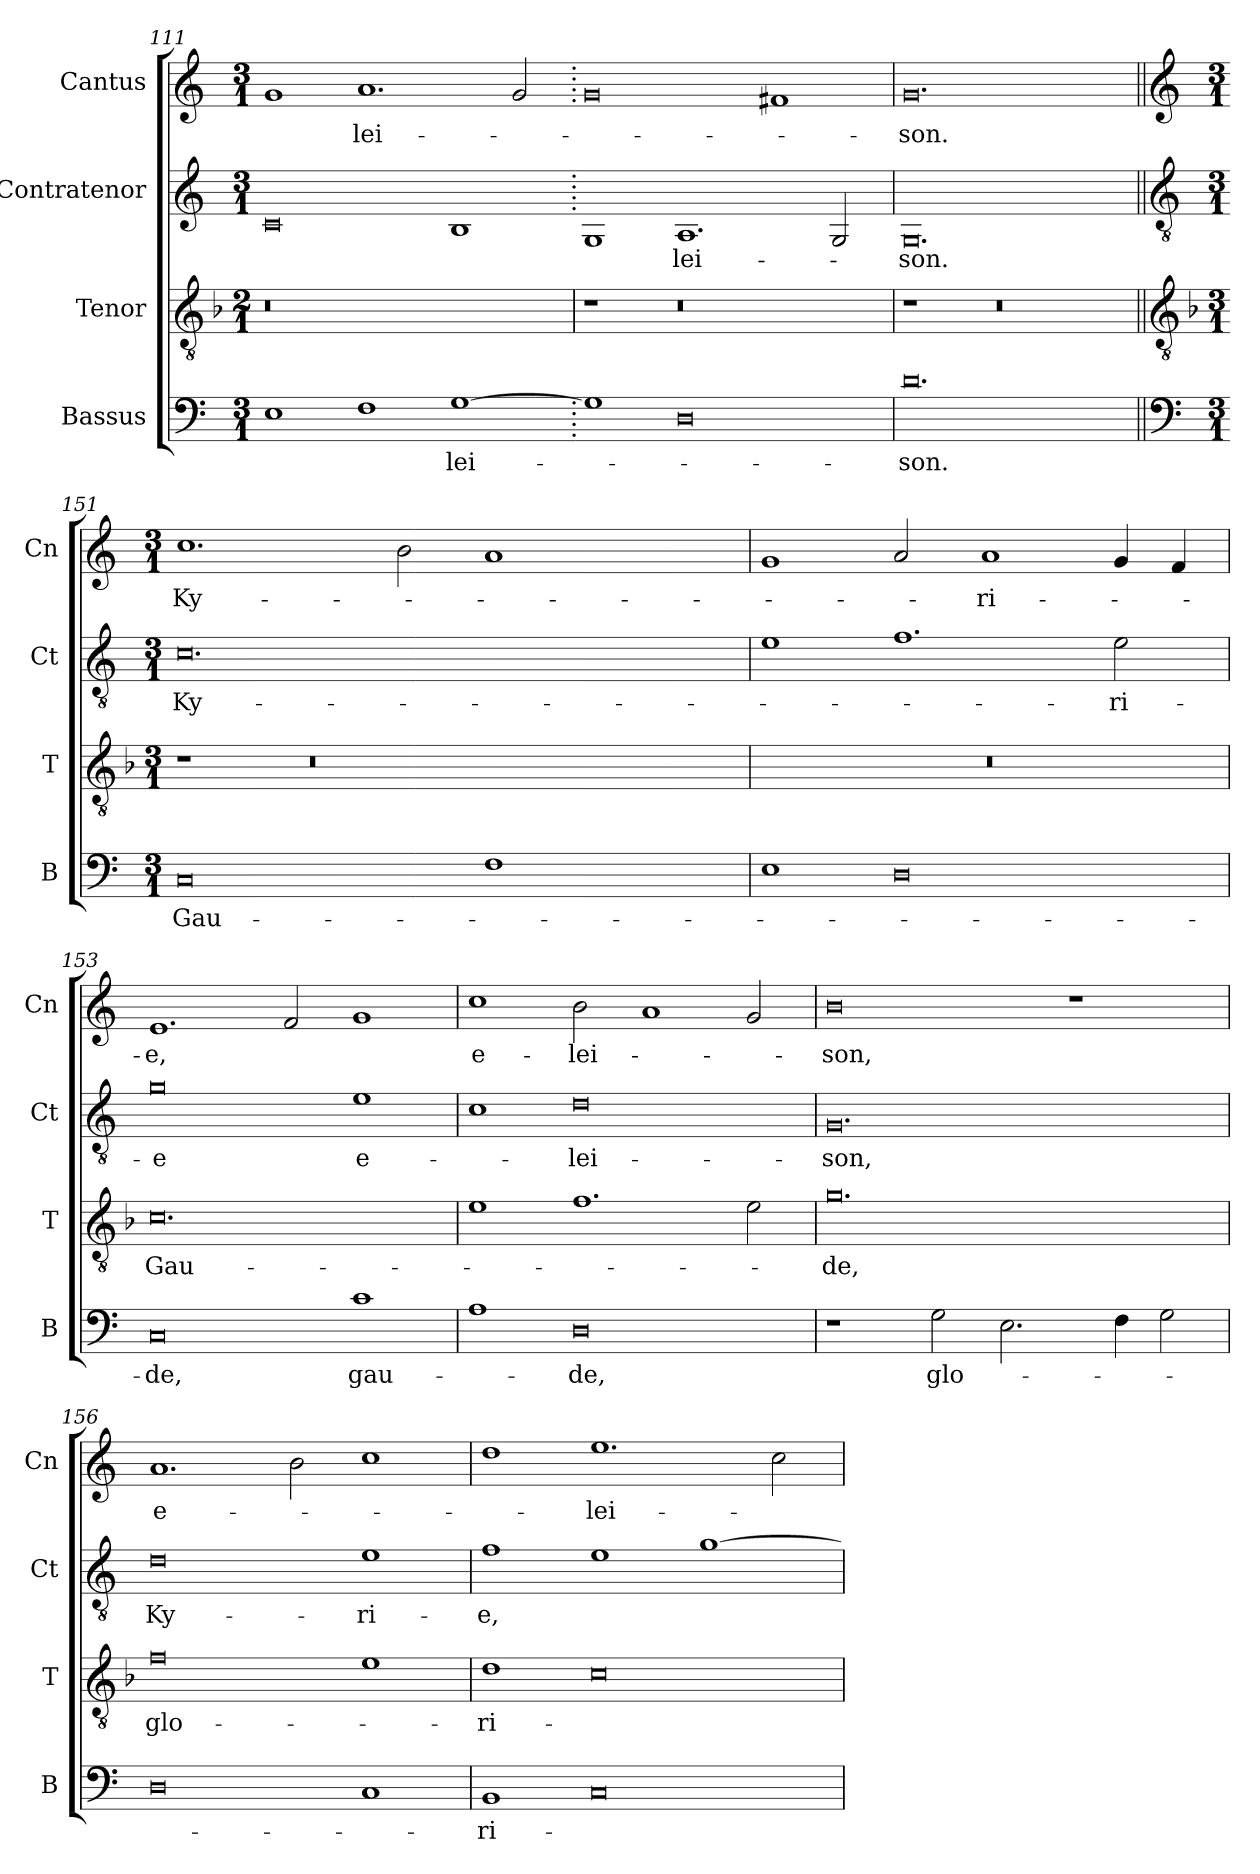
**kern	**text	**kern	**text	**kern	**text	**kern	**text
*part4	*part4	*part3	*part3	*part2	*part2	*part1	*part1
*staff4	*staff4	*staff3	*staff3	*staff2	*staff2	*staff1	*staff1
*I"Bassus	*	*I"Tenor	*	*I"Contratenor	*	*I"Cantus	*
*I'B	*	*I'T	*	*I'Ct	*	*I'Cn	*
*clefF4	*	*clefGv2	*	*clefG2	*	*clefG2	*
*k[]	*	*k[b-]	*	*k[]	*	*k[]	*
*M3/1	*	*M2/1	*	*M3/1	*	*M3/1	*
=111	=111	=111	=111	=111	=111	=111	=111
1E	.	0r	.	0c	.	1g	.
1F	.	.	.	.	.	1.a	-lei-
[1G	-lei-	1ryy	.	1B	.	.	.
.	.	.	.	.	.	2g/	.
=112.	=112.	=112	=112.	=112.	=112.	=112.	=112.
1G]	.	1r	.	1G	.	0g	.
0D	.	0r	.	1.A	-lei-	.	.
.	.	.	.	.	.	1f#X	.
.	.	.	.	2G/	.	.	.
=113	=113	=113	=113	=113	=113	=113	=113
0.d	-son.	1r	.	0.G	-son.	0.g	-son.
.	.	0r	.	.	.	.	.
!!LO:LB:g=z
=151||	=151||	=151||	=151||	=151||	=151||	=151||	=151||
*clefF4	*	*clefGv2	*	*clefGv2	*	*clefG2	*
*k[]	*	*k[b-]	*	*k[]	*	*k[]	*
*M3/1	*	*M3/1	*	*M3/1	*	*M3/1	*
0C	Gau-	1r	.	0.c	Ky-	1.cc	Ky-
.	.	0.r	.	.	.	.	.
.	.	.	.	.	.	2b\	.
1F	.	.	.	.	.	1a	.
1ryy	.	.	.	1ryy	.	1ryy	.
=152	=152	=152	=152	=152	=152	=152	=152
1E	.	0.r	.	1e	.	1g	.
0D	.	.	.	1.f	.	2a/	.
.	.	.	.	.	.	1a	-ri-
.	.	.	.	2e\	-ri-	4g/	.
.	.	.	.	.	.	4f/	.
=153	=153	=153	=153	=153	=153	=153	=153
0C	-de,	0.c	Gau-	0g	-e	1.e	-e,
.	.	.	.	.	.	2f/	.
1c	gau-	.	.	1e	e-	1g	.
=154	=154	=154	=154	=154	=154	=154	=154
1A	.	1e	.	1c	.	1cc	e-
0D	-de,	1.f	.	0d	-lei-	2b\	-lei-
.	.	.	.	.	.	1a	.
.	.	2e\	.	.	.	2g/	.
=155	=155	=155	=155	=155	=155	=155	=155
1r	.	0.g	-de,	0.G	-son,	0b	-son,
2G\	glo-	.	.	.	.	.	.
2.E\	.	.	.	.	.	.	.
.	.	.	.	.	.	1r	.
4F\	.	.	.	.	.	.	.
2G\	.	.	.	.	.	.	.
=156	=156	=156	=156	=156	=156	=156	=156
0D	.	0f	glo-	0d	Ky-	1.a	e-
.	.	.	.	.	.	2b\	.
1C	.	1e	.	1e	-ri-	1cc	.
=157	=157	=157	=157	=157	=157	=157	=157
1BB	-ri-	1d	-ri-	1f	-e,	1dd	.
0C	.	0c	.	1e	.	1.ee	-lei-
.	.	.	.	[1g	.	.	.
.	.	.	.	.	.	2cc\	.
=	=	=	=	=	=	=	=
*-	*-	*-	*-	*-	*-	*-	*-
